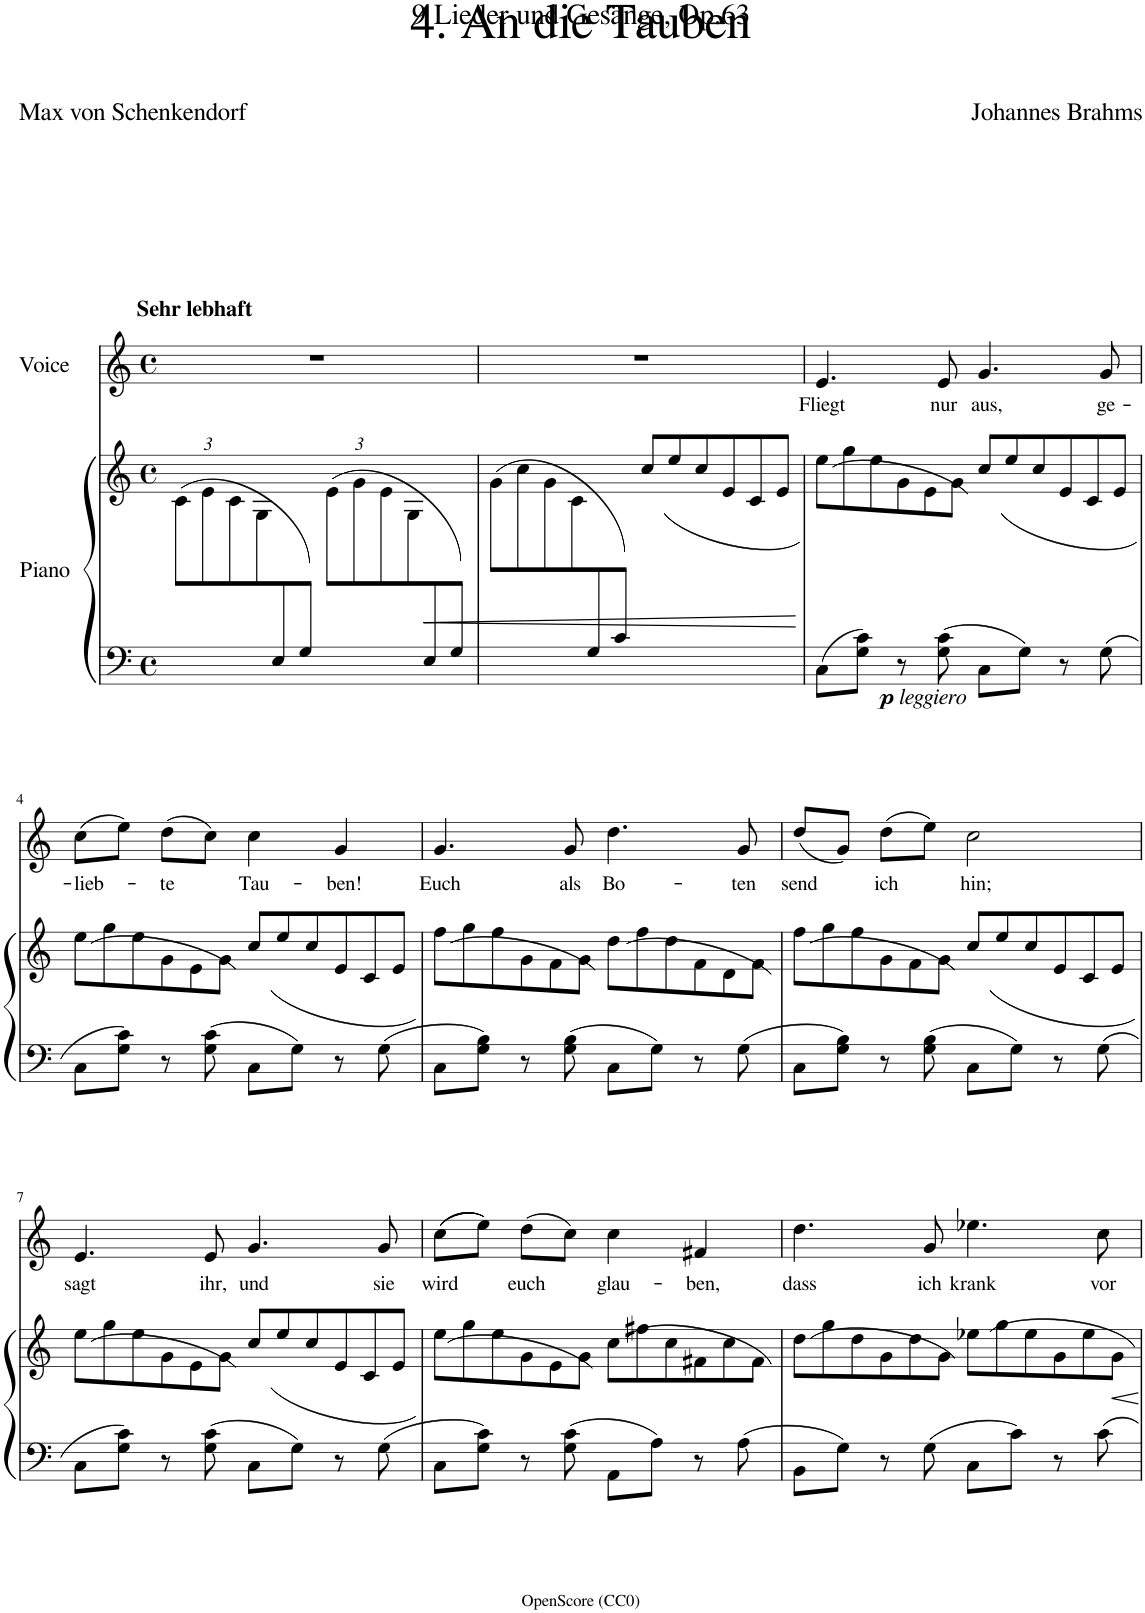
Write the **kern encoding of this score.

**kern	**kern	**dynam	**kern	**text
*part2	*part2	*part2	*part1	*part1
*staff3	*staff2	*staff2/3	*staff1	*staff1
*I"Piano	*	*	*I"Voice	*
*I'Pno	*	*	*	*
*clefF4	*clefG2	*	*clefG2	*
*k[]	*k[]	*	*k[]	*
*M4/4	*M4/4	*	*M4/4	*
*met(c)	*met(c)	*	*met(c)	*
=1	=1	=1	=1	=1
*^	*	*	*	*
*	*	*Xbrackettup	*	*	*
!	!	!	!	!LO:TX:a:B:t=Sehr lebhaft	!
3ryy	1ryy	(12c\L	.	1r	.
.	.	12e\	.	.	.
.	.	12c\	.	.	.
*	*	*brackettup	*	*	*
.	.	12G\	.	.	.
12E/	.	6ryy	.	.	.
12G/J)	.	.	.	.	.
*	*	*Xbrackettup	*	*	*
3ryy	.	(12e\L	.	.	.
.	.	12g\	.	.	.
.	.	12e\	.	.	.
*	*	*brackettup	*	*	*
.	.	12G\	.	.	.
!	!	!	!LO:HP:b=2	!	!
12E/	.	6ryy	<	.	.
12G/J)	.	.	.	.	.
=2	=2	=2	=2	=2	=2
*	*	*Xbrackettup	*	*	*
3ryy	1ryy	(12g\L	.	1r	.
.	.	12cc\	.	.	.
.	.	12g\	.	.	.
*	*	*brackettup	*	*	*
.	.	12c\	.	.	.
12G/	.	6ryy	.	.	.
12c/J)	.	.	.	.	.
*	*	*Xbrackettup	*	*	*
2ryy	.	(12cc/L	.	.	.
.	.	12ee/	.	.	.
.	.	12cc/	.	.	.
*	*	*brackettup	*	*	*
.	.	12e/	.	.	.
.	.	12c/	.	.	.
.	.	12e/J)	.	.	.
*v	*v	*	*	*	*
.	.	[	.	.
=3	=3	=3	=3	=3
*	*Xbrackettup	*	*	*
!	!	!	!	!LO:LY:b
8C\L	(12ee\L	.	4.e/	Fliegt
.	12gg\	.	.	.
8G\ 8c\J	.	.	.	.
.	12ee\	.	.	.
*	*brackettup	*	*	*
!	!	!LO:DY:b=2	!	!
!	!	!LO:DY:n=1:b=2	!	!
8r	12g\	p other-dynamics	.	.
.	12e\	.	.	.
!	!	!	!	!LO:LY:b
8G\ 8c\	.	.	8e/	nur
.	12g\J)	.	.	.
*	*Xbrackettup	*	*	*
!	!	!	!	!LO:LY:b
8C\L	(12cc/L	.	4.g/	aus,
.	12ee/	.	.	.
8G\J	.	.	.	.
.	12cc/	.	.	.
*	*brackettup	*	*	*
8r	12e/	.	.	.
.	12c/	.	.	.
!	!	!	!	!LO:LY:b
8G\	.	.	8g/	ge-
.	12e/J)	.	.	.
!!LO:LB:g=z
=4	=4	=4	=4	=4
*	*Xbrackettup	*	*	*
!	!	!	!	!LO:LY:b
8C\L	(12ee\L	.	(8cc\L	lieb-
.	12gg\	.	.	.
8G\ 8c\J	.	.	8ee\J)	.
.	12ee\	.	.	.
*	*brackettup	*	*	*
!	!	!	!	!LO:LY:b
8r	12g\	.	(8dd\L	-te
.	12e\	.	.	.
8G\ 8c\	.	.	8cc\J)	.
.	12g\J)	.	.	.
*	*Xbrackettup	*	*	*
!	!	!	!	!LO:LY:b
8C\L	(12cc/L	.	4cc\	Tau-
.	12ee/	.	.	.
8G\J	.	.	.	.
.	12cc/	.	.	.
*	*brackettup	*	*	*
!	!	!	!	!LO:LY:b
8r	12e/	.	4g/	-ben!
.	12c/	.	.	.
8G\	.	.	.	.
.	12e/J)	.	.	.
=5	=5	=5	=5	=5
*	*Xbrackettup	*	*	*
!	!	!	!	!LO:LY:b
8C\L	(12ff\L	.	4.g/	Euch
.	12gg\	.	.	.
8G\ 8B\J	.	.	.	.
.	12ff\	.	.	.
*	*brackettup	*	*	*
8r	12g\	.	.	.
.	12f\	.	.	.
!	!	!	!	!LO:LY:b
8G\ 8B\	.	.	8g/	als
.	12g\J)	.	.	.
*	*Xbrackettup	*	*	*
!	!	!	!	!LO:LY:b
8C\L	(12dd\L	.	4.dd\	Bo-
.	12ff\	.	.	.
8G\J	.	.	.	.
.	12dd\	.	.	.
*	*brackettup	*	*	*
8r	12f\	.	.	.
.	12d\	.	.	.
!	!	!	!	!LO:LY:b
8G\	.	.	8g/	-ten
.	12f\J)	.	.	.
=6	=6	=6	=6	=6
*	*Xbrackettup	*	*	*
!	!	!	!	!LO:LY:b
8C\L	(12ff\L	.	(8dd/L	send
.	12gg\	.	.	.
8G\ 8B\J	.	.	8g/J)	.
.	12ff\	.	.	.
*	*brackettup	*	*	*
!	!	!	!	!LO:LY:b
8r	12g\	.	(8dd\L	ich
.	12f\	.	.	.
8G\ 8B\	.	.	8ee\J)	.
.	12g\J)	.	.	.
*	*Xbrackettup	*	*	*
!	!	!	!	!LO:LY:b
8C\L	(12cc/L	.	2cc\	hin;
.	12ee/	.	.	.
8G\J	.	.	.	.
.	12cc/	.	.	.
*	*brackettup	*	*	*
8r	12e/	.	.	.
.	12c/	.	.	.
8G\	.	.	.	.
.	12e/J)	.	.	.
!!LO:LB:g=z
=7	=7	=7	=7	=7
*	*Xbrackettup	*	*	*
!	!	!	!	!LO:LY:b
8C\L	(12ee\L	.	4.e/	sagt
.	12gg\	.	.	.
8G\ 8c\J	.	.	.	.
.	12ee\	.	.	.
*	*brackettup	*	*	*
8r	12g\	.	.	.
.	12e\	.	.	.
!	!	!	!	!LO:LY:b
8G\ 8c\	.	.	8e/	ihr,
.	12g\J)	.	.	.
*	*Xbrackettup	*	*	*
!	!	!	!	!LO:LY:b
8C\L	(12cc/L	.	4.g/	und
.	12ee/	.	.	.
8G\J	.	.	.	.
.	12cc/	.	.	.
*	*brackettup	*	*	*
8r	12e/	.	.	.
.	12c/	.	.	.
!	!	!	!	!LO:LY:b
8G\	.	.	8g/	sie
.	12e/J)	.	.	.
=8	=8	=8	=8	=8
*	*Xbrackettup	*	*	*
!	!	!	!	!LO:LY:b
8C\L	(12ee\L	.	((8cc\L	wird
.	12gg\	.	.	.
8G\ 8c\J	.	.	8ee\J))	.
.	12ee\	.	.	.
*	*brackettup	*	*	*
!	!	!	!	!LO:LY:b
8r	12g\	.	(8dd\L	euch
.	12e\	.	.	.
8G\ 8c\	.	.	8cc\J)	.
.	12g\J)	.	.	.
*	*Xbrackettup	*	*	*
!	!	!	!	!LO:LY:b
8AA\L	(12cc\L	.	4cc\	glau-
.	12ff#X\	.	.	.
8A\J	.	.	.	.
.	12cc\	.	.	.
*	*brackettup	*	*	*
!	!	!	!	!LO:LY:b
8r	12f#X\	.	4f#X/	-ben,
.	12cc\	.	.	.
8A\	.	.	.	.
.	12f#\J)	.	.	.
=9	=9	=9	=9	=9
*	*Xbrackettup	*	*	*
!	!	!	!	!LO:LY:b
8BB\L	(12dd\L	.	4.dd\	dass
.	12gg\	.	.	.
8G\J	.	.	.	.
.	12dd\	.	.	.
*	*brackettup	*	*	*
8r	12g\	.	.	.
.	12dd\	.	.	.
!	!	!	!	!LO:LY:b
8G\	.	.	8g/	ich
.	12g\J)	.	.	.
*	*Xbrackettup	*	*	*
!	!	!	!	!LO:LY:b
8C\L	(12ee-X\L	.	4.ee-X\	krank
.	12gg\	.	.	.
8c\J	.	.	.	.
.	12ee-\	.	.	.
*	*brackettup	*	*	*
8r	12g\	.	.	.
.	12ee-\	.	.	.
!	!	!	!	!LO:LY:b
8c\	.	.	8cc\	vor
.	12g\J)	.	.	.
=	=	=	=	=
*-	*-	*-	*-	*-
